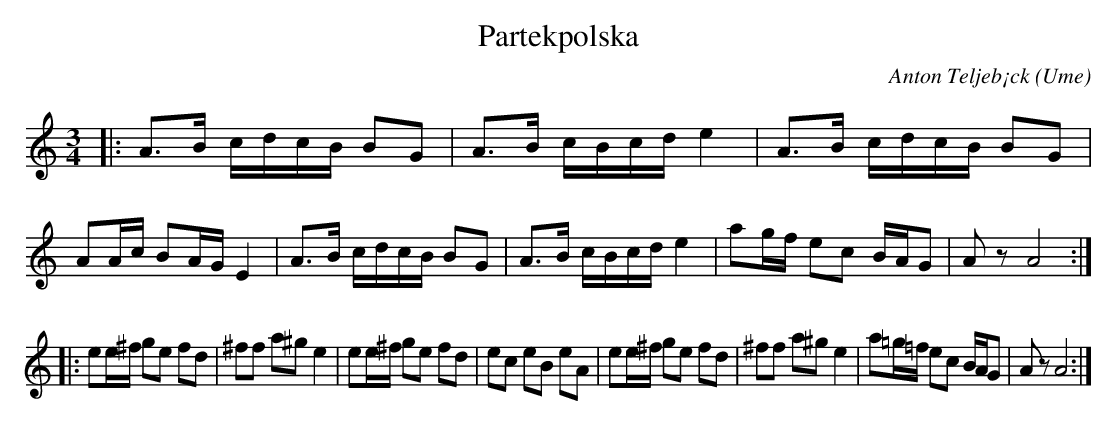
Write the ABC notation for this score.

X:1
T:Partekpolska
O:Ume
C:Anton Teljeb¡ck
M:3/4
L:1/8
K:Am
|: A>B c/d/c/B/ BG | A>B c/B/c/d/ e2 |A>B c/d/c/B/ BG | AA/c/ BA/G/ E2 |A>B c/d/c/B/ BG | A>B c/B/c/d/ e2 | ag/f/ ec B/A/G | Az A4 :|
|: ee/^f/ ge fd | ^ff a^g e2 | ee/^f/ ge fd | ec eB eA |ee/^f/ ge fd | ^ff a^g e2| a=g/=f/ ec B/A/G | Az A4 :|
